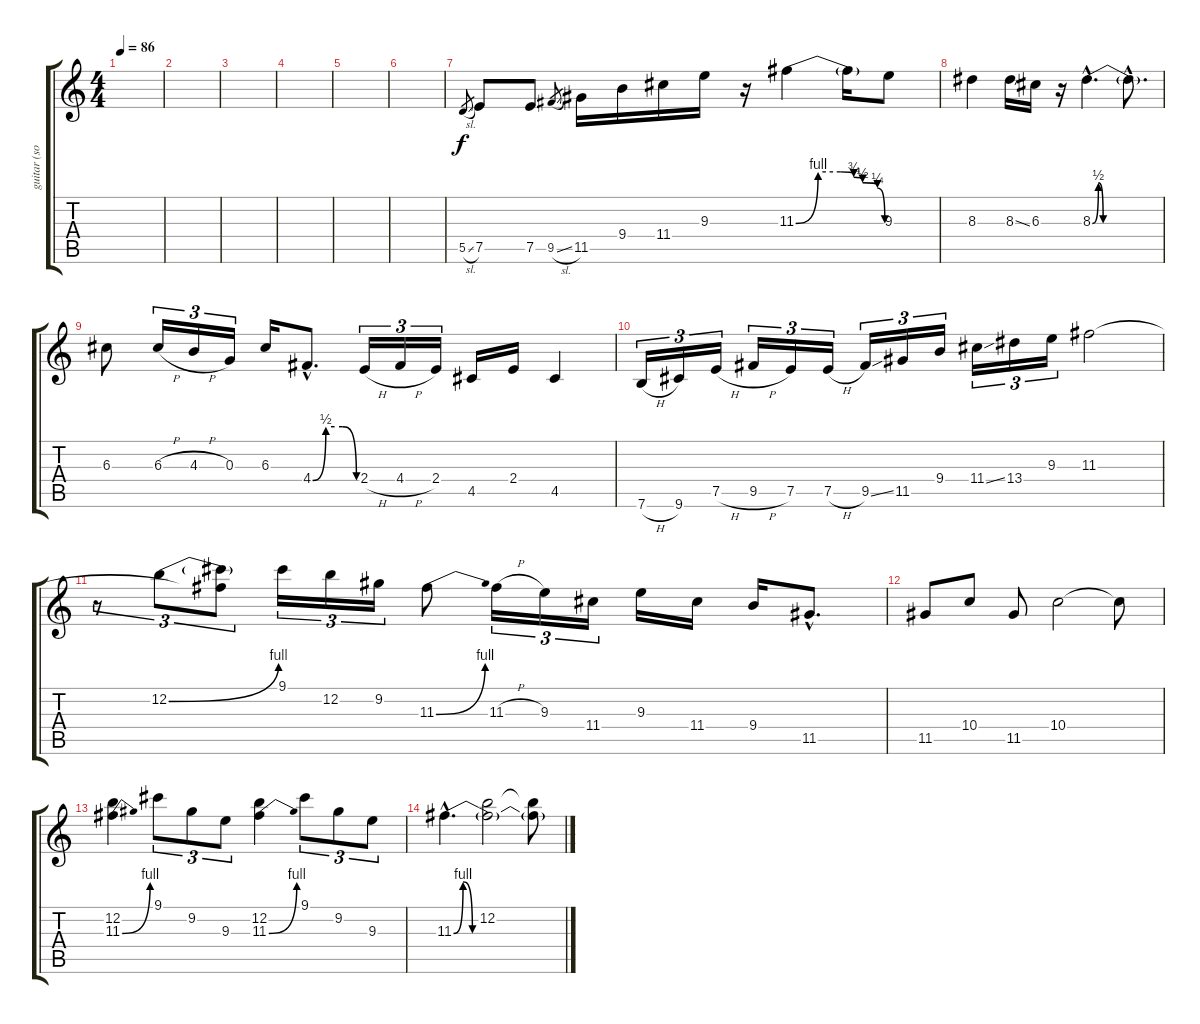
\track ("guitar (solo)" "guitar (so") {instrument electricguitarclean}
\staff {score tabs}
\tuning (E4 B3 G3 D3 A2 E2) {hide}
\ts (4 4)
\tempo 86
\clef g2
\ks c
|
|
|
|
|
|
5.5{sl}.8{gr} 7.5.8{dy f} 7.5.8 9.5{sl}.8{gr} 11.5.16 9.4.16 11.4.16 9.3.16 r.16 11.3{be (custom 0 0 15 4 30 4 39 3 45 2 55 1 60 0)}.4 11.3{t}.16 9.3.8 |
8.3.4 8.3{ss}.16 6.3.16 r.16 8.3{be (custom 0 0 5 2 9 0 20 0 45 0 60 0) hac}.4{d} 8.3{hac t}.8{d} |
6.3.8 6.3{h}.16{tu (3 2)} 4.3{h}.16{tu (3 2)} 0.3.16{tu (3 2)} 6.3.16 4.4{be (custom 0 0 18 2 30 2 41 2 60 0) hac}.8{d} 2.4{h}.16{tu (3 2)} 4.4{h}.16{tu (3 2)} 2.4.16{tu (3 2)} 4.5.16 2.4.16 4.5.4 |
7.6{h}.16{tu (3 2)} 9.6.16{tu (3 2)} 7.5{h}.16{tu (3 2)} 9.5{h}.16{tu (3 2)} 7.5.16{tu (3 2)} 7.5{h}.16{tu (3 2)} 9.5{ss}.16{tu (3 2)} 11.5.16{tu (3 2)} 9.4.16{tu (3 2)} 11.4{ss}.16{tu (3 2)} 13.4.16{tu (3 2)} 9.3.16{tu (3 2)} 11.3.2 |
r.8{tu (3 2)} 12.2{be (bend 0 0 60 4)}.8{tu (3 2)} (12.2{t} 11.3{t}).8{tu (3 2)} 9.1.16{tu (3 2)} 12.2.16{tu (3 2)} 9.2.16{tu (3 2)} 11.3{be (bend 0 0 60 4)}.8 11.3{h}.16{tu (3 2)} 9.3.16{tu (3 2)} 11.4.16{tu (3 2)} 9.3.16 11.4.16 9.4.16 11.5{hac}.8{d} |
11.5.8 10.4.8 11.5.8 10.4.2 10.4{t}.8 |
(12.2 11.3{be (bend 0 0 60 4)}).4 9.1.8{tu (3 2)} 9.2.8{tu (3 2)} 9.3.8{tu (3 2)} (12.2 11.3{be (bend 0 0 60 4)}).4 9.1.8{tu (3 2)} 9.2.8{tu (3 2)} 9.3.8{tu (3 2)} |
11.3{be (custom 0 0 5 4 10 0 15 0 25 0 30 0 45 0 60 0) hac}.4{d} (12.2 11.3{t}).2 (12.2{t} 11.3{t}).8
